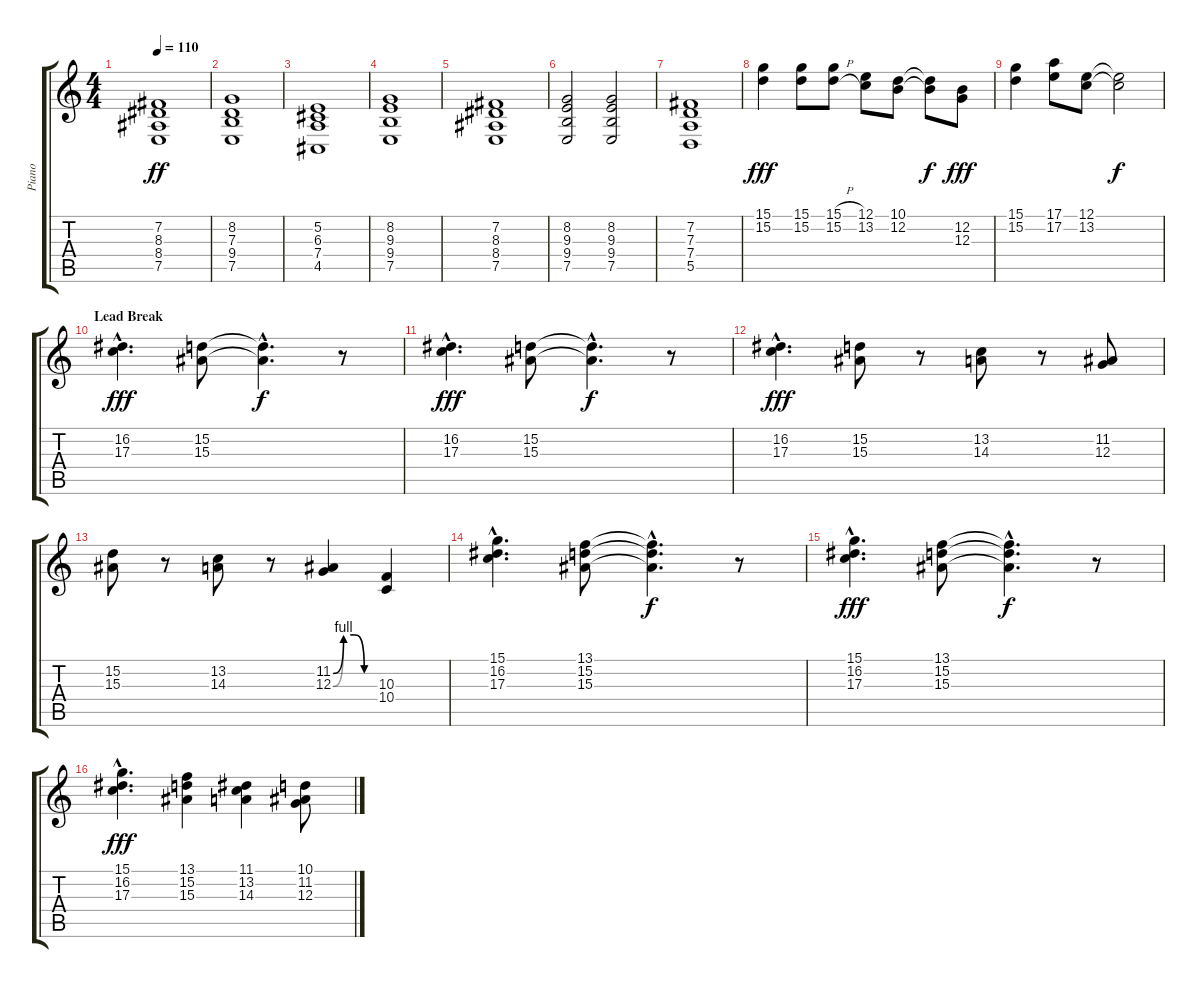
\track ("Piano" "Piano") {instrument electricgrandpiano}
\staff {score tabs}
\tuning (E4 B3 G3 D3 A2 E2) {hide}
\ts (4 4)
\tempo 110
\clef g2
\ks c
(7.2 8.3 8.4 7.5).1{dy ff} |
(8.2 7.3 9.4 7.5).1 |
(5.2 6.3 7.4 4.5).1 |
(8.2 9.3 9.4 7.5).1 |
(7.2 8.3 8.4 7.5).1 |
(8.2 9.3 9.4 7.5).2 (8.2 9.3 9.4 7.5).2 |
(7.2 7.3 7.4 5.5).1 |
(15.1 15.2).4{dy fff volume 13 instrument overdrivenguitar} (15.1 15.2).8 (15.1{h} 15.2{h}).8 (12.1 13.2).8 (10.1 12.2).8 (10.1{t} 12.2{t}).8{dy f} (12.2 12.3).8{dy fff} |
(15.1 15.2).4 (17.1 17.2).8 (12.1 13.2).8 (12.1{t} 13.2{t}).2{dy f} |
\section ("" "Lead Break")
(16.2{hac} 17.3{hac}).4{d dy fff} (15.2 15.3).8 (15.2{hac t} 15.3{hac t}).4{d dy f} r.8 |
(16.2{hac} 17.3{hac}).4{d dy fff} (15.2 15.3).8 (15.2{hac t} 15.3{hac t}).4{d dy f} r.8 |
(16.2{hac} 17.3{hac}).4{d dy fff} (15.2 15.3).8 r.8 (13.2 14.3).8 r.8 (11.2 12.3).8 |
(15.2 15.3).8 r.8 (13.2 14.3).8 r.8 (11.2{be (custom 0 0 15 4 30 4 45 0 60 0)} 12.3{be (custom 0 0 15 4 30 4 45 0 60 0)}).4 (10.3 10.4).4 |
(15.1{hac} 16.2{hac} 17.3{hac}).4{d} (13.1 15.2 15.3).8 (13.1{hac t} 15.2{hac t} 15.3{hac t}).4{d dy f} r.8 |
(15.1{hac} 16.2{hac} 17.3{hac}).4{d dy fff} (13.1 15.2 15.3).8 (13.1{hac t} 15.2{hac t} 15.3{hac t}).4{d dy f} r.8 |
(15.1{hac} 16.2{hac} 17.3{hac}).4{d dy fff} (13.1 15.2 15.3).4 (11.1 13.2 14.3).4 (10.1 11.2 12.3).8
